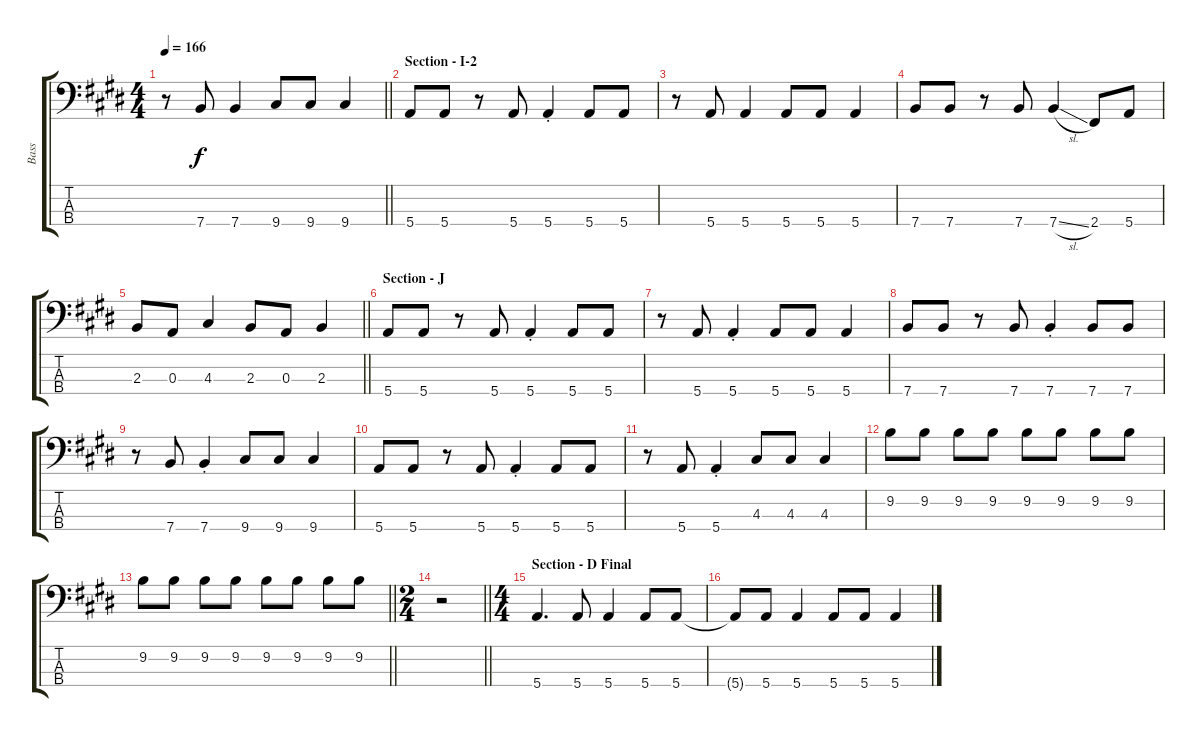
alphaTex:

\track ("Bass" "Bass") {instrument electricbassfinger}
\staff {score tabs}
\tuning (G2 D2 A1 E1) {hide}
\ts (4 4)
\tempo 166
\clef f4
\barLineRight lightlight
\ks e
r.8{dy f} 7.4.8 7.4.4 9.4.8 9.4.8 9.4.4 |
\section ("" "Section - I-2")
5.4.8 5.4.8 r.8 5.4.8 5.4{st}.4 5.4.8 5.4.8 |
r.8 5.4.8 5.4.4 5.4.8 5.4.8 5.4.4 |
7.4.8 7.4.8 r.8 7.4.8 7.4{sl}.4 2.4.8 5.4.8 |
\barLineRight lightlight
2.3.8 0.3.8 4.3.4 2.3.8 0.3.8 2.3.4 |
\section ("" "Section - J")
5.4.8 5.4.8 r.8 5.4.8 5.4{st}.4 5.4.8 5.4.8 |
r.8 5.4.8 5.4{st}.4 5.4.8 5.4.8 5.4.4 |
7.4.8 7.4.8 r.8 7.4.8 7.4{st}.4 7.4.8 7.4.8 |
r.8 7.4.8 7.4{st}.4 9.4.8 9.4.8 9.4.4 |
5.4.8 5.4.8 r.8 5.4.8 5.4{st}.4 5.4.8 5.4.8 |
r.8 5.4.8 5.4{st}.4 4.3.8 4.3.8 4.3.4 |
9.2.8 9.2.8 9.2.8 9.2.8 9.2.8 9.2.8 9.2.8 9.2.8 |
\barLineRight lightlight
9.2.8 9.2.8 9.2.8 9.2.8 9.2.8 9.2.8 9.2.8 9.2.8 |
\ts (2 4)
\barLineRight lightlight
r.2 |
\ts (4 4)
\section ("" "Section - D Final")
5.4.4{d} 5.4.8 5.4.4 5.4.8 5.4.8 |
5.4{t}.8 5.4.8 5.4.4 5.4.8 5.4.8 5.4{sl}.4
